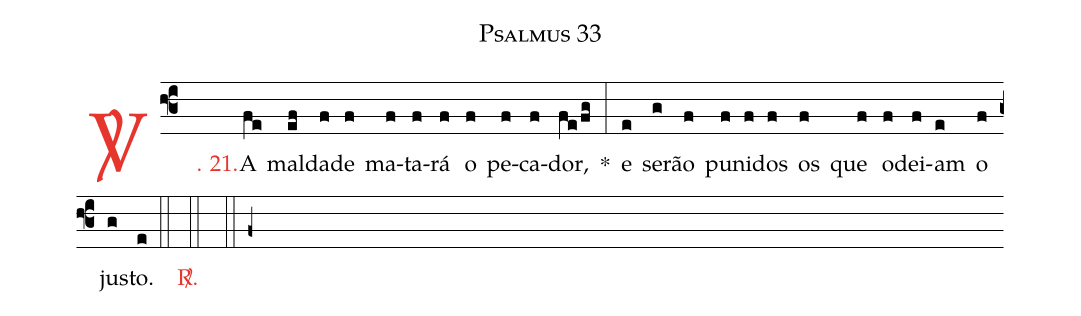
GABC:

name: Psalmus 33;
%%
(f3)

<c><sp>V/</sp>. 21.</c>() A(fe) mal(ef)da(f)de(f) ma(f)ta(f)rá(f) o(f) pe(f)ca(f)dor,(fe/fg) *(:) e(e) se(g)rão(f) pu(f)ni(f)dos(f) os(f) que(f) o(f)dei(f)am(e) o(f) jus(g)to.(e)

(::)

<c><sp>R/</sp>.</c>(::)

(::)

(f+)
